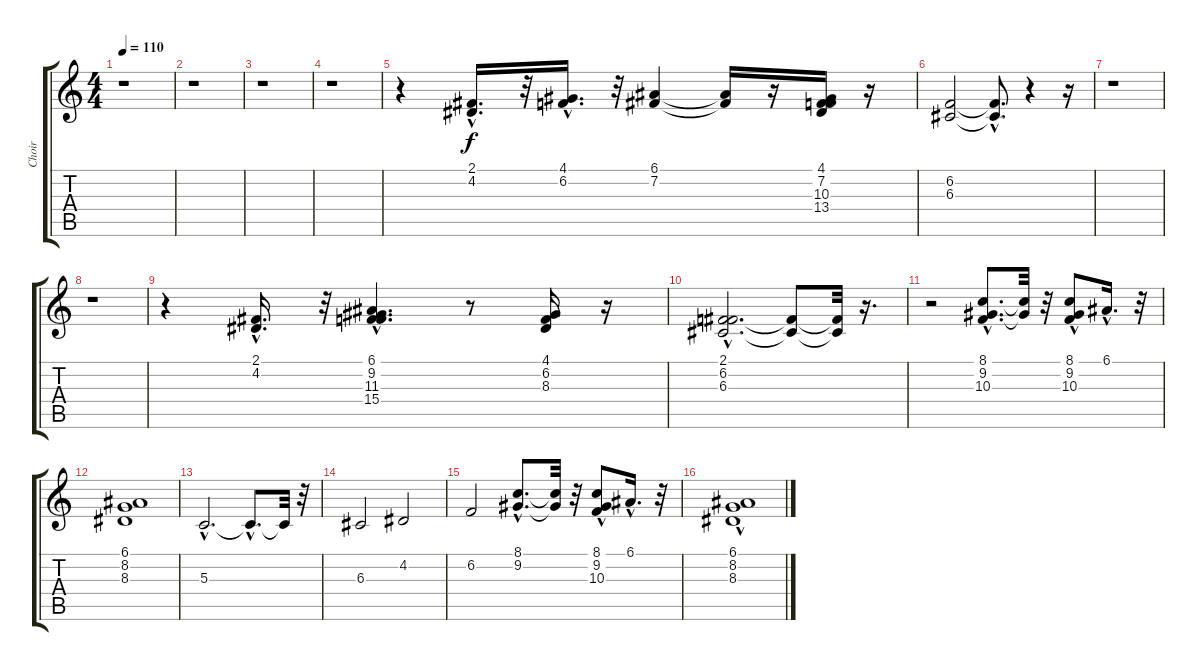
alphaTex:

\track ("Choir" "Choir") {instrument choiraahs}
\staff {score tabs}
\tuning (E4 B3 G3 D3 A2 E2) {hide}
\ts (4 4)
\tempo 110
\clef g2
\ks c
r.1{dy f} |
r.1 |
r.1 |
r.1 |
r.4 (2.1{hac} 4.2{hac}).16{d} r.32 (4.1{hac} 6.2{hac}).16{d} r.32 (6.1 7.2).4 (6.1{t} 7.2{t}).16 r.16 (4.1 7.2 10.3 13.4).16 r.16 |
(6.2 6.3).2 (6.2{hac t} 6.3{hac t}).8{d} r.4 r.16 |
r.1 |
r.1 |
r.4 (2.1{hac} 4.2{hac}).16{d} r.32 (6.1{hac} 9.2 11.3{hac} 15.4).4{d} r.8 (4.1 6.2 8.3).16 r.16 |
(2.1 6.2{hac} 6.3{hac}).2{d} (6.2{t} 6.3{t}).8 (6.2{t} 6.3{t}).32 r.16{d} |
r.2 (8.1{hac} 9.2{hac} 10.3{hac}).8{d} (8.1{t} 9.2{t}).32 r.32 (8.1 9.2{hac} 10.3{hac}).8 6.1{hac}.16{d} r.32 |
(6.1 8.2 8.3).1 |
5.3{hac}.2{d} 5.3{hac t}.8{d} 5.3{t}.32 r.32 |
6.3.2 4.2.2 |
6.2.2 (8.1{hac} 9.2{hac}).8{d} (8.1{t} 9.2{t}).32 r.32 (8.1 9.2 10.3{hac}).8 6.1{hac}.16{d} r.32 |
(6.1 8.2 8.3{hac}).1
